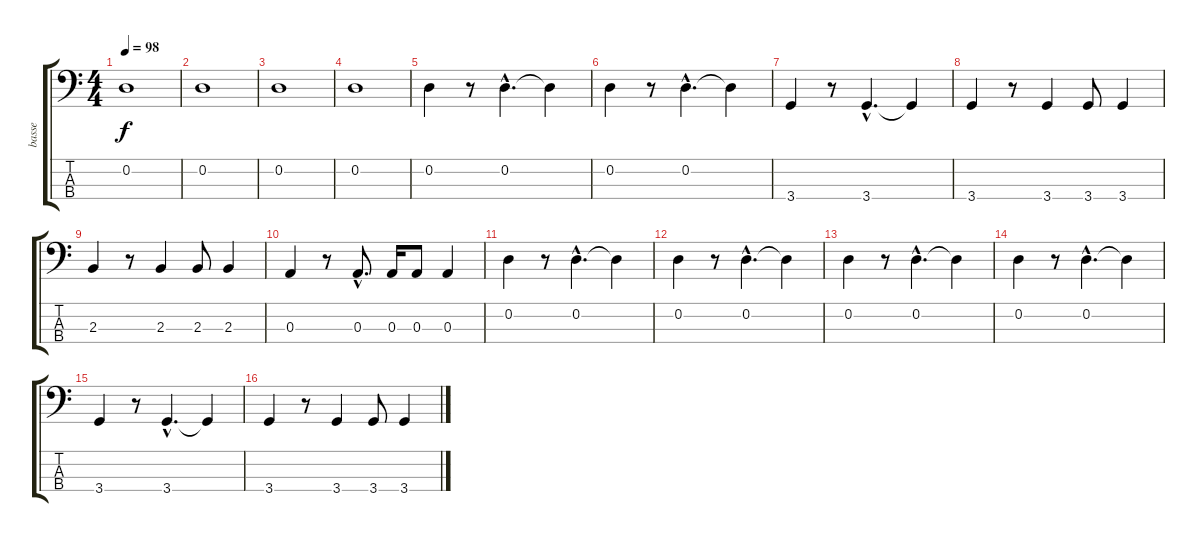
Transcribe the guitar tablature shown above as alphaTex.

\track ("basse" "basse") {instrument electricbassfinger}
\staff {score tabs}
\tuning (G2 D2 A1 E1) {hide}
\ts (4 4)
\tempo 98
\clef f4
\ks c
0.2.1{dy f instrument electricbassfinger} |
0.2.1 |
0.2.1 |
0.2.1 |
0.2.4 r.8 0.2{hac}.4{d} 0.2{t}.4 |
0.2.4 r.8 0.2{hac}.4{d} 0.2{t}.4 |
3.4.4 r.8 3.4{hac}.4{d} 3.4{t}.4 |
3.4.4 r.8 3.4.4 3.4.8 3.4.4 |
2.3.4 r.8 2.3.4 2.3.8 2.3.4 |
0.3.4 r.8 0.3{hac}.8{d} 0.3.16 0.3.8 0.3.4 |
0.2.4 r.8 0.2{hac}.4{d} 0.2{t}.4 |
0.2.4 r.8 0.2{hac}.4{d} 0.2{t}.4 |
0.2.4 r.8 0.2{hac}.4{d} 0.2{t}.4 |
0.2.4 r.8 0.2{hac}.4{d} 0.2{t}.4 |
3.4.4 r.8 3.4{hac}.4{d} 3.4{t}.4 |
3.4.4 r.8 3.4.4 3.4.8 3.4.4
